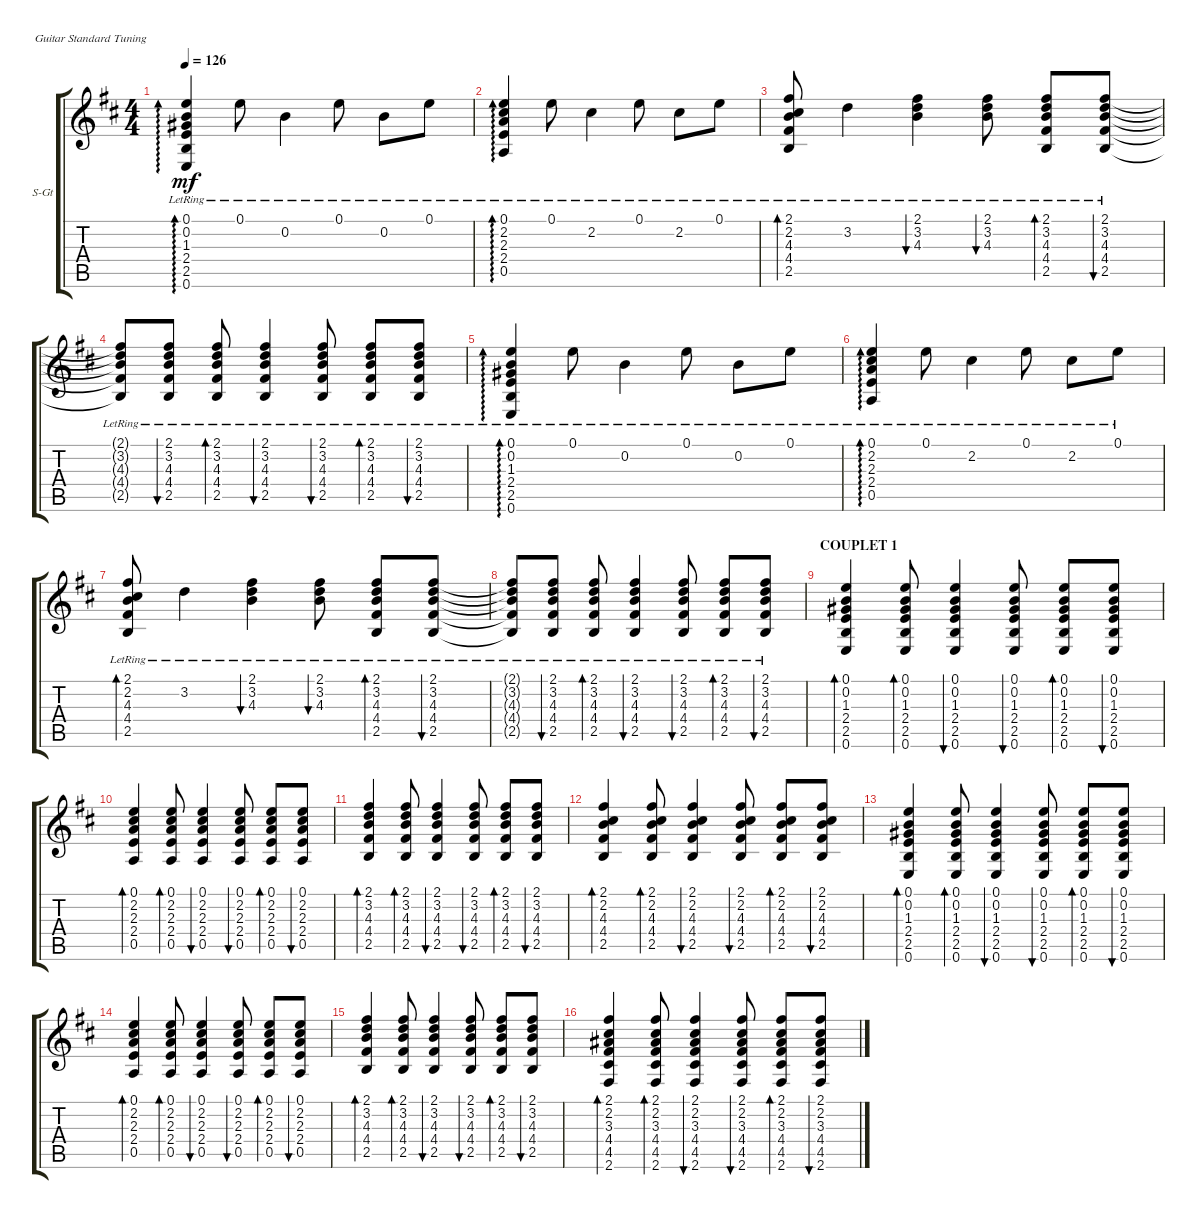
\defaultSystemsLayout 4
\bracketExtendMode groupsimilarinstruments
\firstSystemTrackNameOrientation horizontal
\otherSystemsTrackNameOrientation horizontal
\track ("Steel Guitar" "S-Gt") {instrument acousticguitarsteel}
\staff {score tabs}
\tuning (E4 B3 G3 D3 A2 E2)
\ts (4 4)
\tempo 126
\clef g2
\scale
0.297376
\ks bminor
(2.4{lr} 0.6{lr} 2.5{lr} 1.3{lr} 0.2{lr} 0.1{lr}).4{ad 30 dy mf instrument acousticguitarsteel} 0.1{lr}.8 0.2{lr}.4 0.1{lr}.8 0.2{lr}.8 0.1{lr}.8 |
\scale
0.196285 (2.4{lr} 0.5{lr} 2.3{lr} 2.2{lr} 0.1{lr}).4{ad 30} 0.1{lr}.8 2.2{lr}.4 0.1{lr}.8 2.2{lr}.8 0.1{lr}.8 |
\scale
0.238026 (4.4{lr} 2.5{lr} 4.3{lr} 2.2{lr} 2.1{lr}).8{bd 30} 3.2{lr}.4 (2.1{lr} 3.2{lr} 4.3{lr}).4{bu 30} (2.1{lr} 3.2{lr} 4.3{lr}).8{bu 30} (2.1{lr} 3.2{lr} 4.3{lr} 4.4{lr} 2.5{lr}).8{bd 30} (2.1{lr} 3.2{lr} 4.3{lr} 4.4{lr} 2.5{lr}).8{bu 30} |
\scale
0.268222 (4.4{lr t} 2.5{lr t} 4.3{lr t} 3.2{lr t} 2.1{lr t}).8 (4.4{lr} 2.5{lr} 4.3{lr} 3.2{lr} 2.1{lr}).8{bu 30} (4.4{lr} 2.5{lr} 4.3{lr} 3.2{lr} 2.1{lr}).8{bd 30} (4.4{lr} 2.5{lr} 4.3{lr} 3.2{lr} 2.1{lr}).4{bu 30} (4.4{lr} 2.5{lr} 4.3{lr} 3.2{lr} 2.1{lr}).8{bu 30} (4.4{lr} 2.5{lr} 4.3{lr} 3.2{lr} 2.1{lr}).8{bd 30} (4.4{lr} 2.5{lr} 4.3{lr} 3.2{lr} 2.1{lr}).8{bu 30} |
(2.4{lr} 0.6{lr} 2.5{lr} 1.3{lr} 0.2{lr} 0.1{lr}).4{ad 30} 0.1{lr}.8 0.2{lr}.4 0.1{lr}.8 0.2{lr}.8 0.1{lr}.8 |
(2.4{lr} 0.5{lr} 2.3{lr} 2.2{lr} 0.1{lr}).4{ad 30} 0.1{lr}.8 2.2{lr}.4 0.1{lr}.8 2.2{lr}.8 0.1{lr}.8 |
(4.4{lr} 2.5{lr} 4.3{lr} 2.2{lr} 2.1{lr}).8{bd 30} 3.2{lr}.4 (2.1{lr} 3.2{lr} 4.3{lr}).4{bu 30} (2.1{lr} 3.2{lr} 4.3{lr}).8{bu 30} (2.1{lr} 3.2{lr} 4.3{lr} 4.4{lr} 2.5{lr}).8{bd 30} (2.1{lr} 3.2{lr} 4.3{lr} 4.4{lr} 2.5{lr}).8{bu 30} |
(4.4{lr t} 2.5{lr t} 4.3{lr t} 3.2{lr t} 2.1{lr t}).8 (4.4{lr} 2.5{lr} 4.3{lr} 3.2{lr} 2.1{lr}).8{bu 30} (4.4{lr} 2.5{lr} 4.3{lr} 3.2{lr} 2.1{lr}).8{bd 30} (4.4{lr} 2.5{lr} 4.3{lr} 3.2{lr} 2.1{lr}).4{bu 30} (4.4{lr} 2.5{lr} 4.3{lr} 3.2{lr} 2.1{lr}).8{bu 30} (4.4{lr} 2.5{lr} 4.3{lr} 3.2{lr} 2.1{lr}).8{bd 30} (4.4{lr} 2.5{lr} 4.3{lr} 3.2{lr} 2.1{lr}).8{bu 30} |
\section ("" "COUPLET 1")
(2.4 0.6 2.5 1.3 0.2 0.1).4{bd 30} (2.4 0.6 2.5 1.3 0.2 0.1).8{bd 30} (2.4 0.6 2.5 1.3 0.2 0.1).4{bu 30} (2.4 0.6 2.5 1.3 0.2 0.1).8{bu 30} (2.4 0.6 2.5 1.3 0.2 0.1).8{bd 30} (2.4 0.6 2.5 1.3 0.2 0.1).8{bu 30} |
(2.4 0.5 2.3 2.2 0.1).4{bd 30} (2.4 0.5 2.3 2.2 0.1).8{bd 30} (2.4 0.5 2.3 2.2 0.1).4{bu 30} (2.4 0.5 2.3 2.2 0.1).8{bu 30} (2.4 0.5 2.3 2.2 0.1).8{bd 30} (2.4 0.5 2.3 2.2 0.1).8{bu 30} |
(4.4 2.5 4.3 3.2 2.1).4{bd 30} (4.4 2.5 4.3 3.2 2.1).8{bd 30} (4.4 2.5 4.3 3.2 2.1).4{bu 30} (4.4 2.5 4.3 3.2 2.1).8{bu 30} (4.4 2.5 4.3 3.2 2.1).8{bd 30} (4.4 2.5 4.3 3.2 2.1).8{bu 30} |
(4.4 2.5 4.3 2.2 2.1).4{bd 30} (4.4 2.5 4.3 2.2 2.1).8{bd 30} (4.4 2.5 4.3 2.2 2.1).4{bu 30} (4.4 2.5 4.3 2.2 2.1).8{bu 30} (4.4 2.5 4.3 2.2 2.1).8{bd 30} (4.4 2.5 4.3 2.2 2.1).8{bu 30} |
(2.4 0.6 2.5 1.3 0.2 0.1).4{bd 30} (2.4 0.6 2.5 1.3 0.2 0.1).8{bd 30} (2.4 0.6 2.5 1.3 0.2 0.1).4{bu 30} (2.4 0.6 2.5 1.3 0.2 0.1).8{bu 30} (2.4 0.6 2.5 1.3 0.2 0.1).8{bd 30} (2.4 0.6 2.5 1.3 0.2 0.1).8{bu 30} |
(2.4 0.5 2.3 2.2 0.1).4{bd 30} (2.4 0.5 2.3 2.2 0.1).8{bd 30} (2.4 0.5 2.3 2.2 0.1).4{bu 30} (2.4 0.5 2.3 2.2 0.1).8{bu 30} (2.4 0.5 2.3 2.2 0.1).8{bd 30} (2.4 0.5 2.3 2.2 0.1).8{bu 30} |
(4.4 2.5 4.3 3.2 2.1).4{bd 30} (4.4 2.5 4.3 3.2 2.1).8{bd 30} (4.4 2.5 4.3 3.2 2.1).4{bu 30} (4.4 2.5 4.3 3.2 2.1).8{bu 30} (4.4 2.5 4.3 3.2 2.1).8{bd 30} (4.4 2.5 4.3 3.2 2.1).8{bu 30} |
(4.4 4.5 3.3 2.2 2.1 2.6).4{bd 30} (4.4 4.5 3.3 2.2 2.1 2.6).8{bd 30} (4.4 4.5 3.3 2.2 2.1 2.6).4{bu 30} (4.4 4.5 3.3 2.2 2.1 2.6).8{bu 30} (4.4 4.5 3.3 2.2 2.1 2.6).8{bd 30} (4.4 4.5 3.3 2.2 2.1 2.6).8{bu 30}
